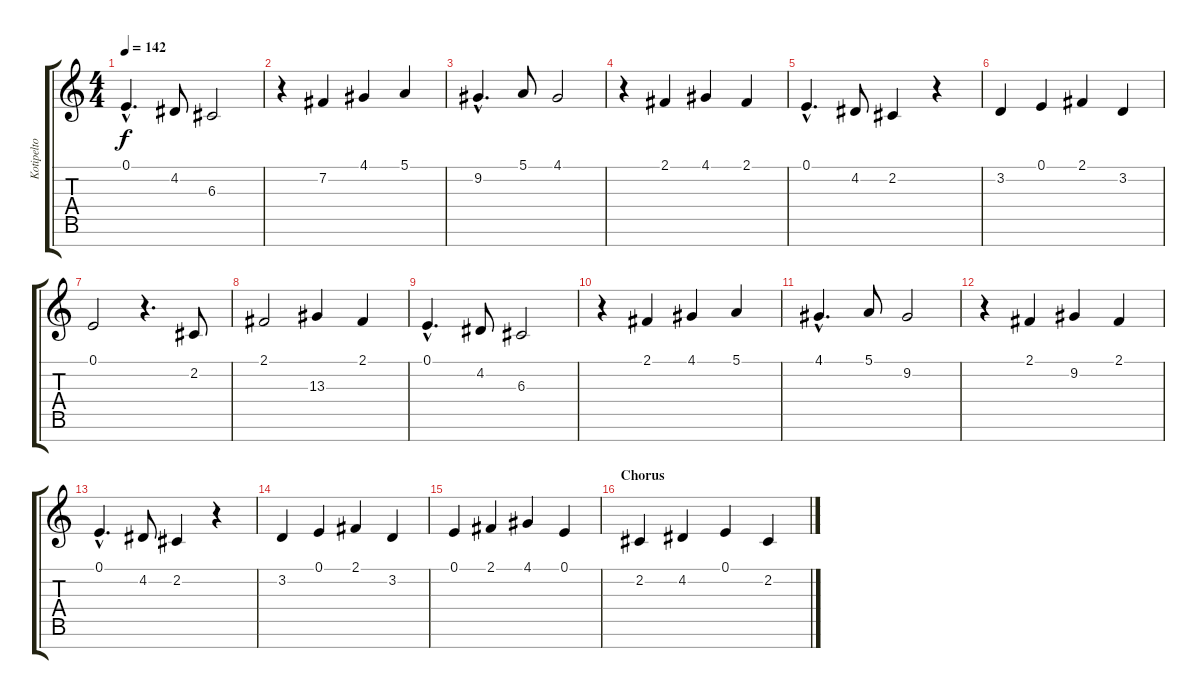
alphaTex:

\track ("Kotipelto" "Kotipelto") {instrument altosax}
\staff {score tabs}
\tuning (E4 B3 G3 D3 A2 E2 B1) {hide}
\ts (4 4)
\tempo 142
\clef g2
\ks c
0.1{hac}.4{d dy f} 4.2.8 6.3.2 |
r.4 7.2.4 4.1.4 5.1.4 |
9.2{hac}.4{d} 5.1.8 4.1.2 |
r.4 2.1.4 4.1.4 2.1.4 |
0.1{hac}.4{d} 4.2.8 2.2.4 r.4 |
3.2.4 0.1.4 2.1.4 3.2.4 |
0.1.2 r.4{d} 2.2.8 |
2.1.2 13.3.4 2.1.4 |
0.1{hac}.4{d} 4.2.8 6.3.2 |
r.4 2.1.4 4.1.4 5.1.4 |
4.1{hac}.4{d} 5.1.8 9.2.2 |
r.4 2.1.4 9.2.4 2.1.4 |
0.1{hac}.4{d} 4.2.8 2.2.4 r.4 |
3.2.4 0.1.4 2.1.4 3.2.4 |
0.1.4 2.1.4 4.1.4 0.1.4 |
\section ("" "Chorus")
2.2.4 4.2.4 0.1.4 2.2.4
